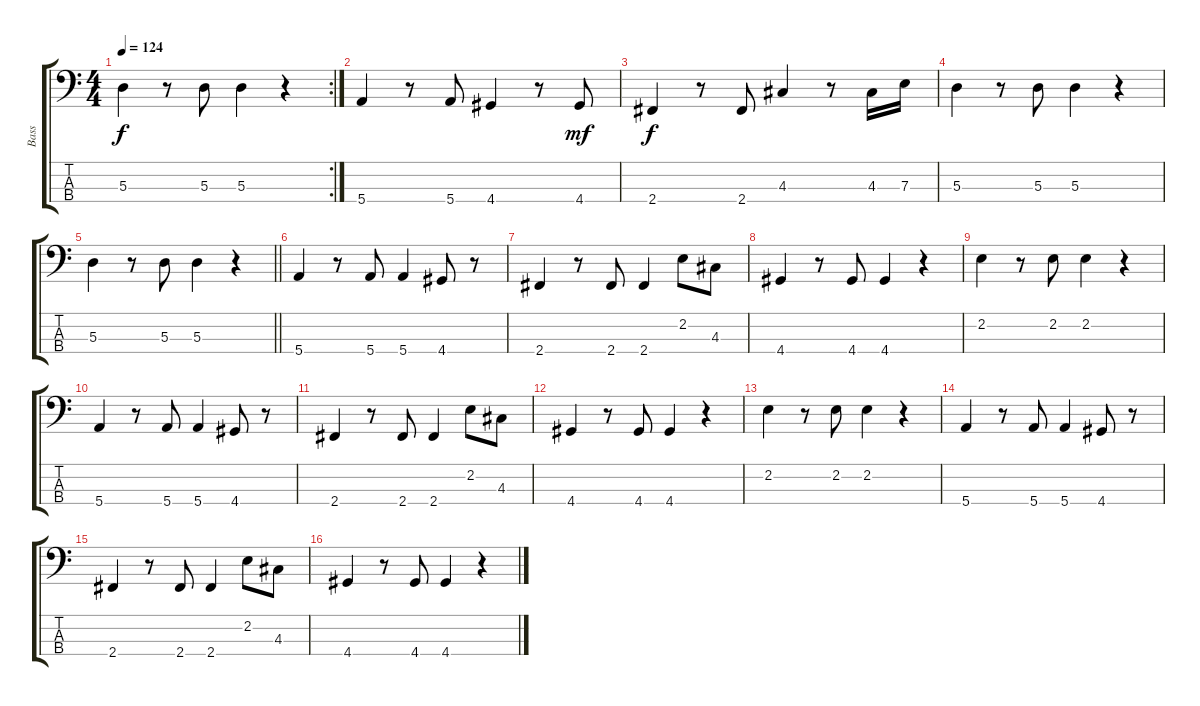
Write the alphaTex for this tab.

\track ("Bass" "Bass") {instrument electricbassfinger}
\staff {score tabs}
\tuning (G2 D2 A1 E1) {hide}
\rc 2
\ts (4 4)
\tempo 124
\clef f4
\ks c
5.3.4{dy f} r.8 5.3.8 5.3.4 r.4 |
5.4.4 r.8 5.4.8 4.4.4 r.8 4.4.8{dy mf} |
2.4.4{dy f} r.8 2.4.8 4.3.4 r.8 4.3.16 7.3.16 |
5.3.4 r.8 5.3.8 5.3.4 r.4 |
\barLineRight lightlight
5.3.4 r.8 5.3.8 5.3.4 r.4 |
5.4.4 r.8 5.4.8 5.4.4 4.4.8 r.8 |
2.4.4 r.8 2.4.8 2.4.4 2.2.8 4.3.8 |
4.4.4 r.8 4.4.8 4.4.4 r.4 |
2.2.4 r.8 2.2.8 2.2.4 r.4 |
5.4.4 r.8 5.4.8 5.4.4 4.4.8 r.8 |
2.4.4 r.8 2.4.8 2.4.4 2.2.8 4.3.8 |
4.4.4 r.8 4.4.8 4.4.4 r.4 |
2.2.4 r.8 2.2.8 2.2.4 r.4 |
5.4.4 r.8 5.4.8 5.4.4 4.4.8 r.8 |
2.4.4 r.8 2.4.8 2.4.4 2.2.8 4.3.8 |
4.4.4 r.8 4.4.8 4.4.4 r.4
